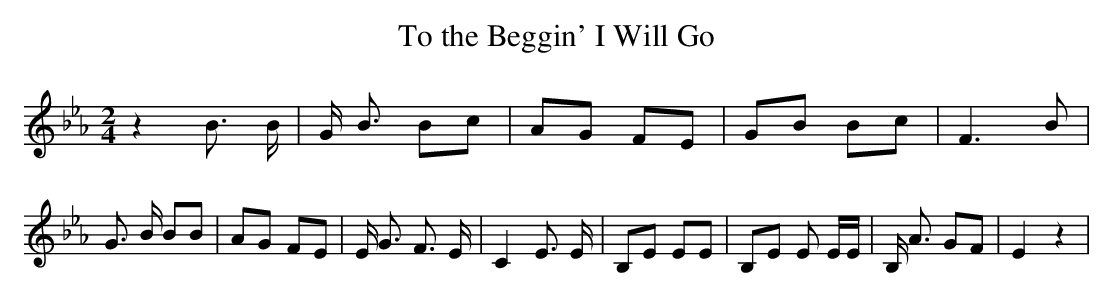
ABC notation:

X:1
T:To the Beggin' I Will Go
M:2/4
L:1/8
K:Eb
 z2 B3/2 B/2| G/2 B3/2 Bc| AG FE| GB Bc| F3 B| G3/2 B/2 BB| AG FE|\
 E/2 G3/2 F3/2 E/2| C2 E3/2 E/2| B,E EE| B,E E E/2E/2| B,/2 A3/2 GF|\
 E2 z2|
